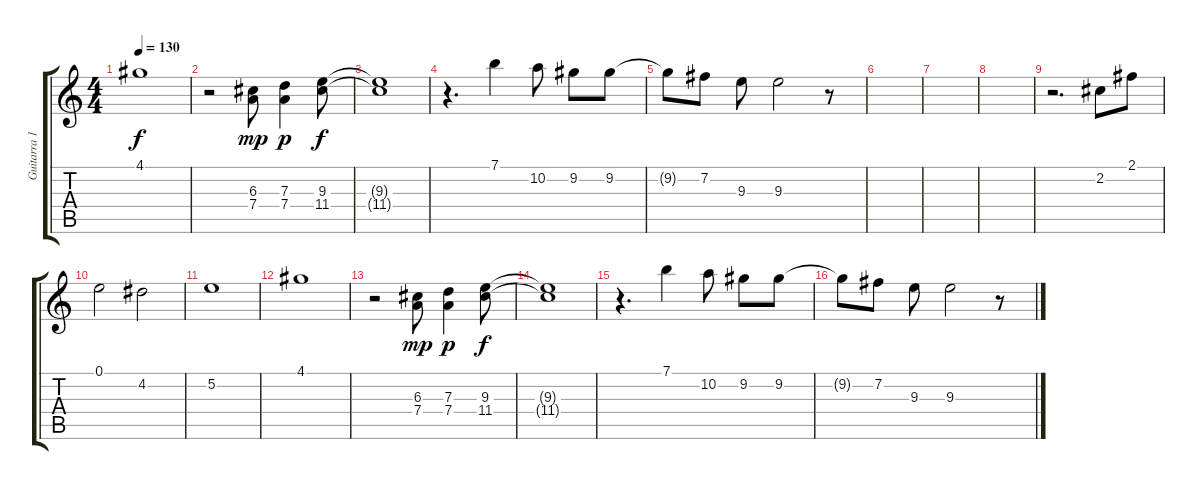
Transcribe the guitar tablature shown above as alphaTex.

\track ("Guitarra 1" "Guitarra 1") {instrument acousticguitarsteel}
\staff {score tabs}
\tuning (E4 B3 G3 D3 A2 E2) {hide}
\ts (4 4)
\tempo 130
\clef g2
\ks c
4.1.1{dy f} |
r.2 (6.3 7.4).8{dy mp} (7.3 7.4).4{dy p} (9.3 11.4).8{dy f} |
(9.3{t} 11.4{t}).1 |
r.4{d} 7.1.4 10.2.8 9.2.8 9.2.8 |
9.2{t}.8 7.2.8 9.3.8 9.3.2 r.8 |
|
|
|
r.2{d} 2.2.8 2.1.8 |
0.1.2 4.2.2 |
5.2.1 |
4.1.1 |
r.2 (6.3 7.4).8{dy mp} (7.3 7.4).4{dy p} (9.3 11.4).8{dy f} |
(9.3{t} 11.4{t}).1 |
r.4{d} 7.1.4 10.2.8 9.2.8 9.2.8 |
9.2{t}.8 7.2.8 9.3.8 9.3.2 r.8
